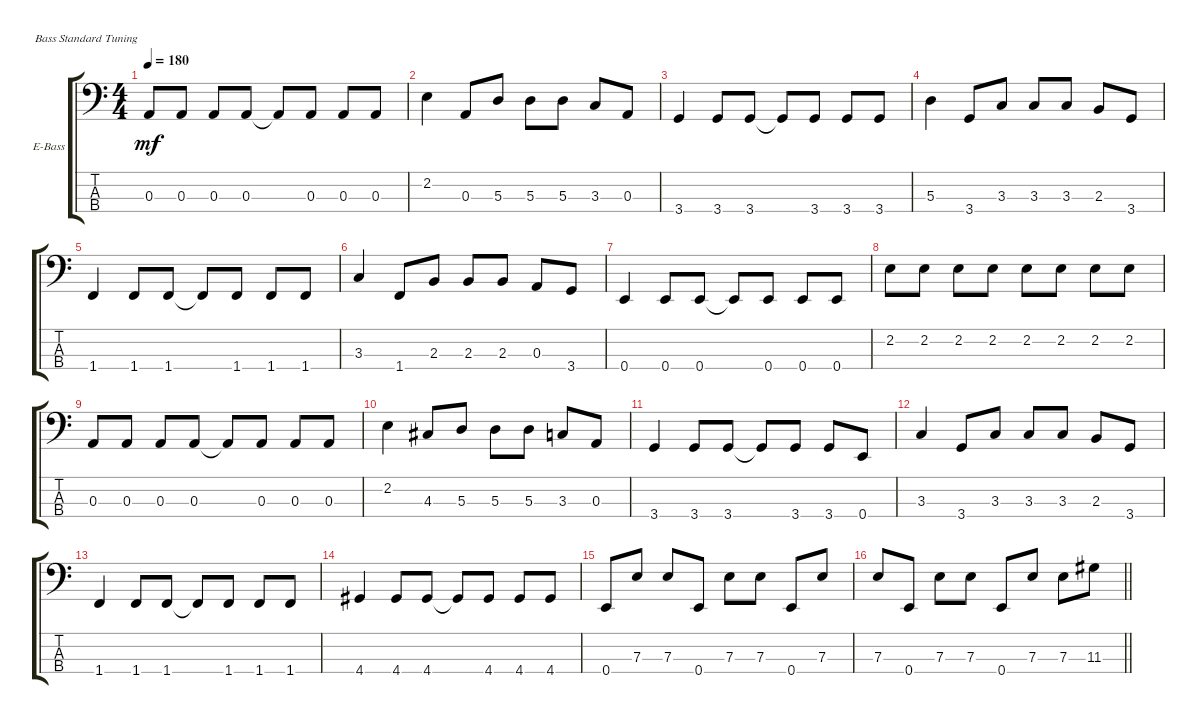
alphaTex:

\defaultSystemsLayout 4
\bracketExtendMode groupsimilarinstruments
\firstSystemTrackNameOrientation horizontal
\otherSystemsTrackNameOrientation horizontal
\track ("Electric Bass" "E-Bass") {instrument electricbassfinger}
\staff {score tabs}
\tuning (G2 D2 A1 E1)
\ts (4 4)
\tempo 180
\clef f4
\ks c
0.3.8{dy mf} 0.3.8 0.3.8 0.3.8 0.3{t}.8 0.3.8 0.3.8 0.3.8 |
2.2.4 0.3.8 5.3.8 5.3.8 5.3.8 3.3.8 0.3.8 |
3.4.4 3.4.8 3.4.8 3.4{t}.8 3.4.8 3.4.8 3.4.8 |
5.3.4 3.4.8 3.3.8 3.3.8 3.3.8 2.3.8 3.4.8 |
1.4.4 1.4.8 1.4.8 1.4{t}.8 1.4.8 1.4.8 1.4.8 |
3.3.4 1.4.8 2.3.8 2.3.8 2.3.8 0.3.8 3.4.8 |
0.4.4 0.4.8 0.4.8 0.4{t}.8 0.4.8 0.4.8 0.4.8 |
2.2.8 2.2.8 2.2.8 2.2.8 2.2.8 2.2.8 2.2.8 2.2.8 |
0.3.8 0.3.8 0.3.8 0.3.8 0.3{t}.8 0.3.8 0.3.8 0.3.8 |
2.2.4 4.3.8 5.3.8 5.3.8 5.3.8 3.3.8 0.3.8 |
3.4.4 3.4.8 3.4.8 3.4{t}.8 3.4.8 3.4.8 0.4.8 |
3.3.4 3.4.8 3.3.8 3.3.8 3.3.8 2.3.8 3.4.8 |
1.4.4 1.4.8 1.4.8 1.4{t}.8 1.4.8 1.4.8 1.4.8 |
4.4.4 4.4.8 4.4.8 4.4{t}.8 4.4.8 4.4.8 4.4.8 |
0.4.8 7.3.8 7.3.8 0.4.8 7.3.8 7.3.8 0.4.8 7.3.8 |
\barLineRight lightlight
7.3.8 0.4.8 7.3.8 7.3.8 0.4.8 7.3.8 7.3.8 11.3.8
